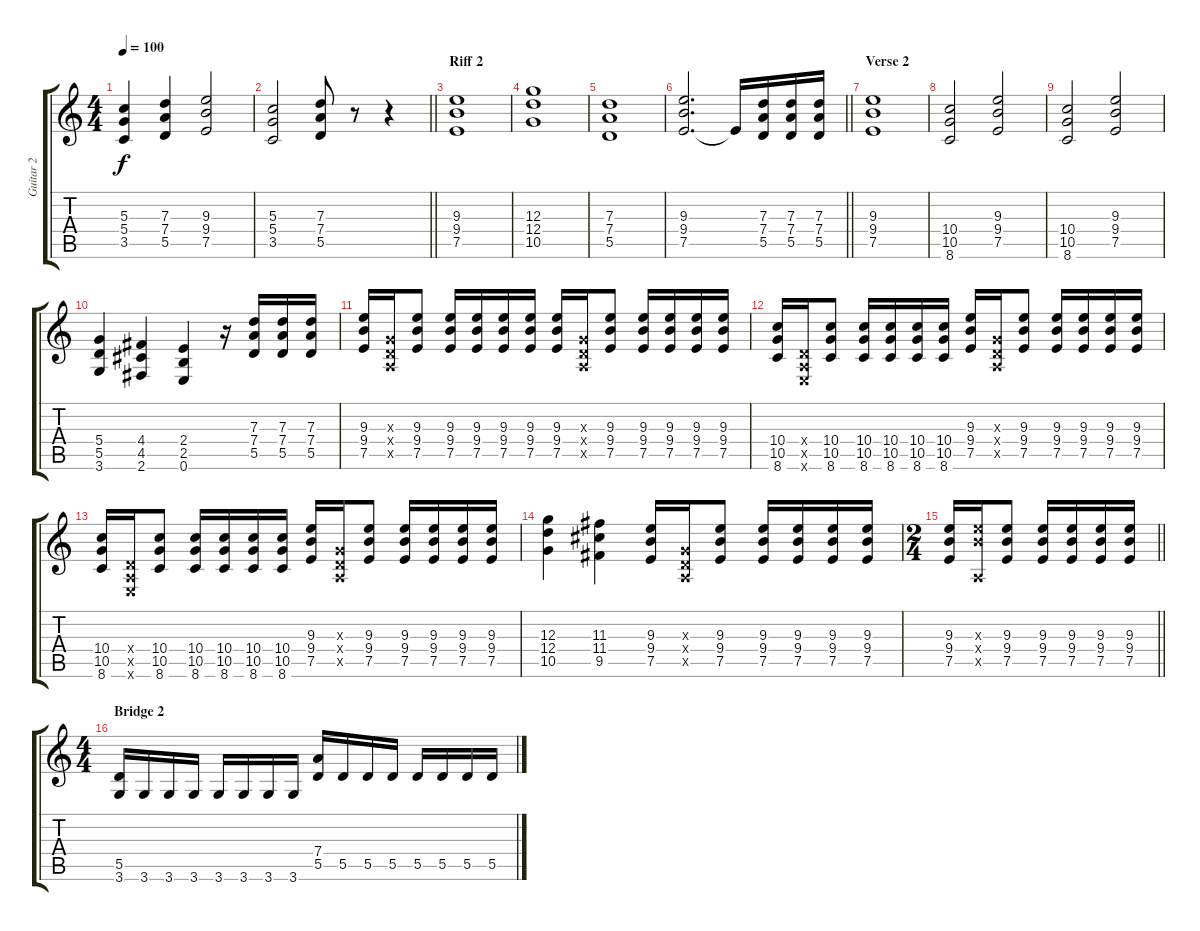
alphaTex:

\track ("Guitar 2" "Guitar 2") {instrument distortionguitar}
\staff {score tabs}
\tuning (E4 B3 G3 D3 A2 E2) {hide}
\ts (4 4)
\tempo 100
\clef g2
\ks c
(5.3 5.4 3.5).4{dy f} (7.3 7.4 5.5).4 (9.3 9.4 7.5).2 |
\barLineRight lightlight
(5.3 5.4 3.5).2 (7.3 7.4 5.5).8 r.8 r.4 |
\section ("" "Riff 2")
(9.3 9.4 7.5).1 |
(12.3 12.4 10.5).1 |
(7.3 7.4 5.5).1 |
\barLineRight lightlight
(9.3 9.4 7.5).2{d} 7.5{t}.16 (7.3 7.4 5.5).16 (7.3 7.4 5.5).16 (7.3 7.4 5.5).16 |
\section ("" "Verse 2")
(9.3 9.4 7.5).1 |
(10.4 10.5 8.6).2 (9.3 9.4 7.5).2 |
(10.4 10.5 8.6).2 (9.3 9.4 7.5).2 |
(5.4 5.5 3.6).4 (4.4 4.5 2.6).4 (2.4 2.5 0.6).4 r.16 (7.3 7.4 5.5).16 (7.3 7.4 5.5).16 (7.3 7.4 5.5).16 |
(9.3 9.4 7.5).16 (0.3{x} 0.4{x} 0.5{x}).16 (9.3 9.4 7.5).8 (9.3 9.4 7.5).16 (9.3 9.4 7.5).16 (9.3 9.4 7.5).16 (9.3 9.4 7.5).16 (9.3 9.4 7.5).16 (0.3{x} 0.4{x} 0.5{x}).16 (9.3 9.4 7.5).8 (9.3 9.4 7.5).16 (9.3 9.4 7.5).16 (9.3 9.4 7.5).16 (9.3 9.4 7.5).16 |
(10.4 10.5 8.6).16 (0.4{x} 0.5{x} 0.6{x}).16 (10.4 10.5 8.6).8 (10.4 10.5 8.6).16 (10.4 10.5 8.6).16 (10.4 10.5 8.6).16 (10.4 10.5 8.6).16 (9.3 9.4 7.5).16 (0.3{x} 0.4{x} 0.5{x}).16 (9.3 9.4 7.5).8 (9.3 9.4 7.5).16 (9.3 9.4 7.5).16 (9.3 9.4 7.5).16 (9.3 9.4 7.5).16 |
(10.4 10.5 8.6).16 (0.4{x} 0.5{x} 0.6{x}).16 (10.4 10.5 8.6).8 (10.4 10.5 8.6).16 (10.4 10.5 8.6).16 (10.4 10.5 8.6).16 (10.4 10.5 8.6).16 (9.3 9.4 7.5).16 (0.3{x} 0.4{x} 0.5{x}).16 (9.3 9.4 7.5).8 (9.3 9.4 7.5).16 (9.3 9.4 7.5).16 (9.3 9.4 7.5).16 (9.3 9.4 7.5).16 |
(12.3 12.4 10.5).4 (11.3 11.4 9.5).4 (9.3 9.4 7.5).16 (0.3{x} 0.4{x} 0.5{x}).16 (9.3 9.4 7.5).8 (9.3 9.4 7.5).16 (9.3 9.4 7.5).16 (9.3 9.4 7.5).16 (9.3 9.4 7.5).16 |
\ts (2 4)
\barLineRight lightlight
(9.3 9.4 7.5).16 (9.3{x} 9.4{x} 0.5{x}).16 (9.3 9.4 7.5).8 (9.3 9.4 7.5).16 (9.3 9.4 7.5).16 (9.3 9.4 7.5).16 (9.3 9.4 7.5).16 |
\ts (4 4)
\section ("" "Bridge 2")
(5.5 3.6).16 3.6.16 3.6.16 3.6.16 3.6.16 3.6.16 3.6.16 3.6.16 (7.4 5.5).16 5.5.16 5.5.16 5.5.16 5.5.16 5.5.16 5.5.16 5.5.16
